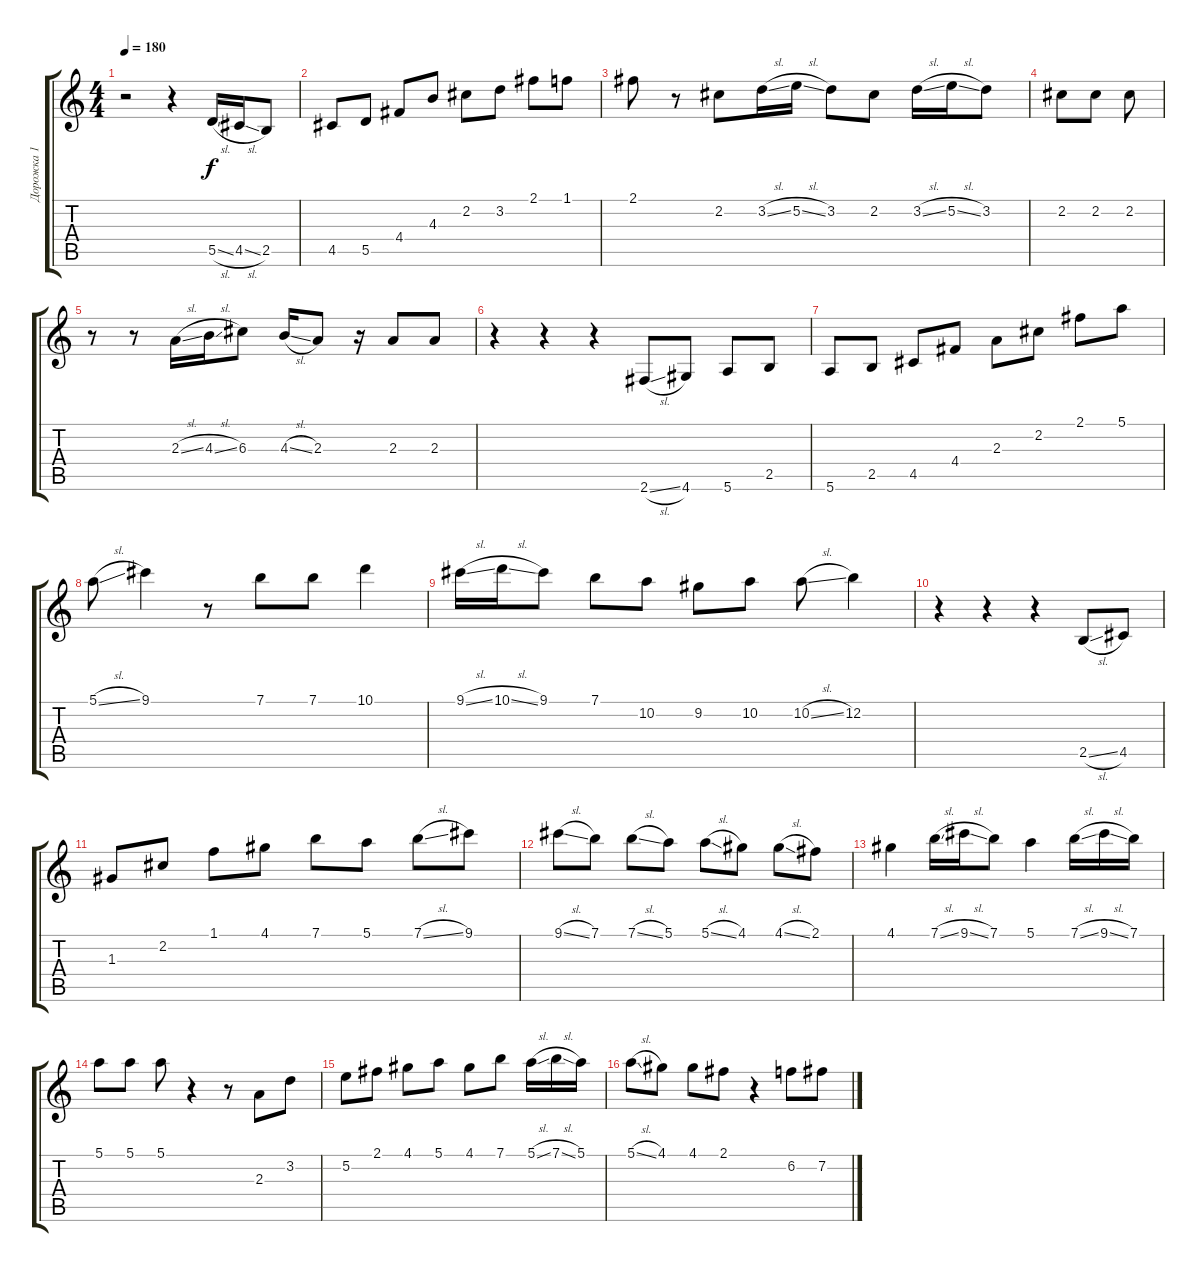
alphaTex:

\track ("Дорожка 1" "Дорожка 1") {instrument acousticguitarsteel}
\staff {score tabs}
\tuning (E4 B3 G3 D3 A2 E2) {hide}
\ts (4 4)
\tempo 180
\clef g2
\ks c
r.2{dy f} r.4 5.5{sl}.16 4.5{sl}.16 2.5.8 |
4.5.8 5.5.8 4.4.8 4.3.8 2.2.8 3.2.8 2.1.8 1.1.8 |
2.1.8 r.8 2.2.8 3.2{sl}.16 5.2{sl}.16 3.2.8 2.2.8 3.2{sl}.16 5.2{sl}.16 3.2.8 |
2.2.8 2.2.8 2.2.8 |
r.8 r.8 2.3{sl}.16 4.3{sl}.16 6.3.8 4.3{sl}.16 2.3.8 r.16 2.3.8 2.3.8 |
r.4 r.4 r.4 2.6{sl}.8 4.6.8 5.6.8 2.5.8 |
5.6.8 2.5.8 4.5.8 4.4.8 2.3.8 2.2.8 2.1.8 5.1.8 |
5.1{sl}.8 9.1.4 r.8 7.1.8 7.1.8 10.1.4 |
9.1{sl}.16 10.1{sl}.16 9.1.8 7.1.8 10.2.8 9.2.8 10.2.8 10.2{sl}.8 12.2.4 |
r.4 r.4 r.4 2.5{sl}.8 4.5.8 |
1.3.8 2.2.8 1.1.8 4.1.8 7.1.8 5.1.8 7.1{sl}.8 9.1.8 |
9.1{sl}.8 7.1.8 7.1{sl}.8 5.1.8 5.1{sl}.8 4.1.8 4.1{sl}.8 2.1.8 |
4.1.4 7.1{sl}.16 9.1{sl}.16 7.1.8 5.1.4 7.1{sl}.16 9.1{sl}.16 7.1.16 |
5.1.8 5.1.8 5.1.8 r.4 r.8 2.3.8 3.2.8 |
5.2.8 2.1.8 4.1.8 5.1.8 4.1.8 7.1.8 5.1{sl}.16 7.1{sl}.16 5.1.16 |
5.1{sl}.8 4.1.8 4.1.8 2.1.8 r.4 6.2.8 7.2.8
